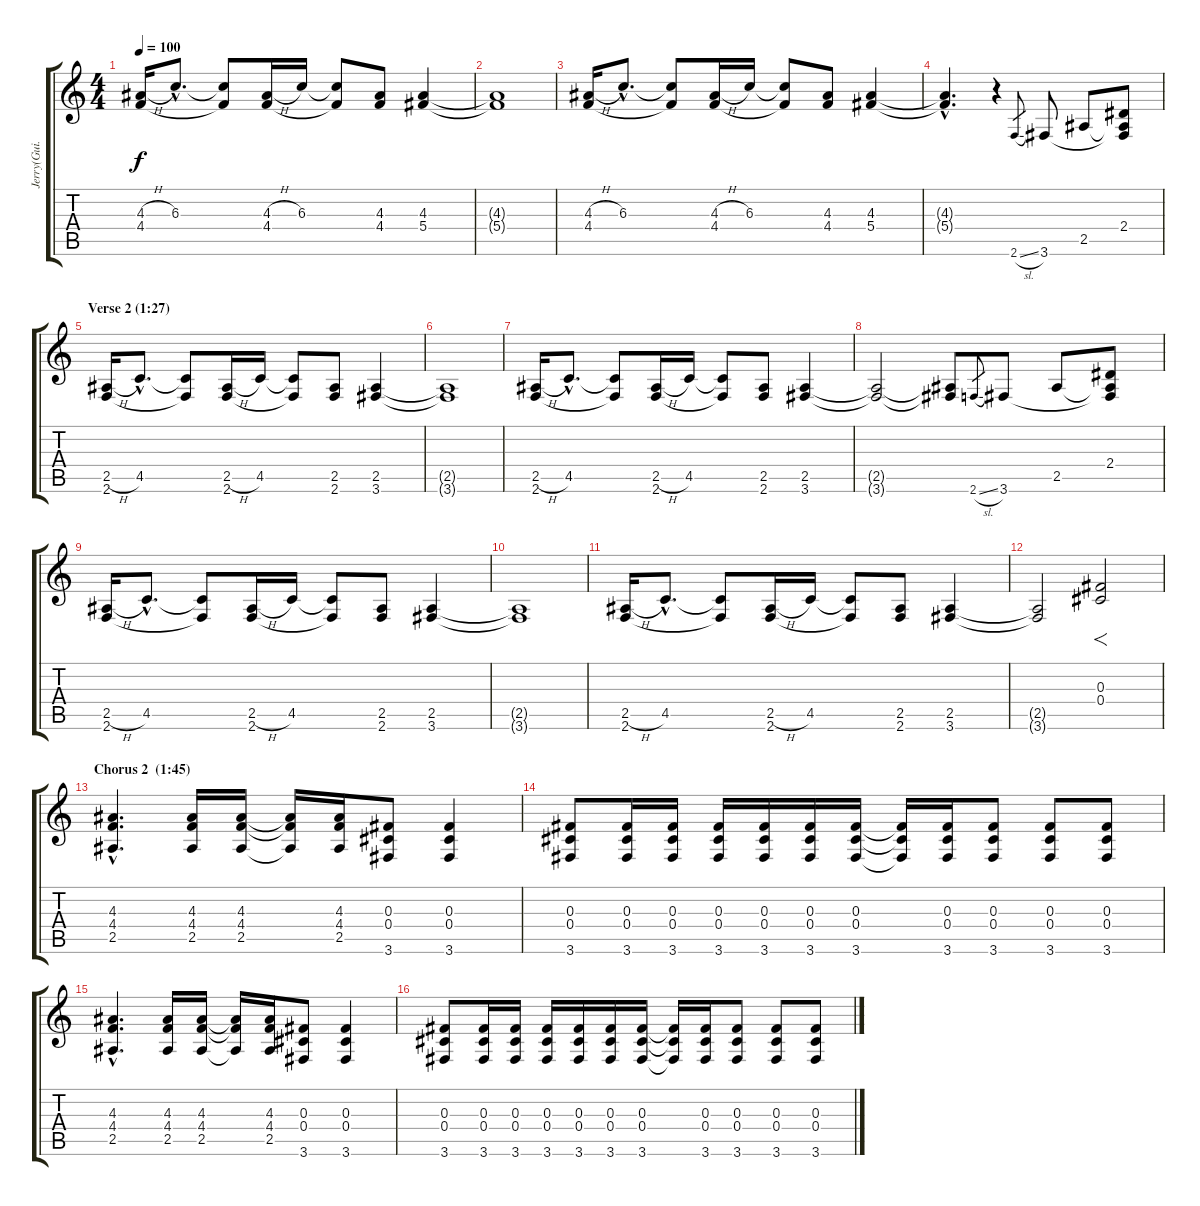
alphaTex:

\track ("Jerry(Gui.2)" "Jerry(Gui.") {instrument distortionguitar}
\staff {score tabs}
\tuning (Eb4 Bb3 Gb3 Db3 Ab2 Eb2) {hide}
\ts (4 4)
\tempo 100
\clef g2
\ks c
(4.3{h} 4.4).16{dy f} 6.3{hac}.8{d} (6.3{t} 4.4{t}).8 (4.3{h} 4.4).16 6.3.16 (6.3{t} 4.4{t}).8 (4.3 4.4).8 (4.3 5.4).4 |
(4.3{t} 5.4{t}).1 |
(4.3{h} 4.4).16 6.3{hac}.8{d} (6.3{t} 4.4{t}).8 (4.3{h} 4.4).16 6.3.16 (6.3{t} 4.4{t}).8 (4.3 4.4).8 (4.3 5.4).4 |
(4.3{hac t} 5.4{hac t}).4{d} r.4 2.6{sl}.8{gr} 3.6.8 2.5.8 (2.4 2.5{t} 3.6{t}).8 |
\section ("" "Verse 2 (1:27)")
(2.5{h} 2.6).16 4.5{hac}.8{d} (4.5{t} 2.6{t}).8 (2.5{h} 2.6).16 4.5.16 (4.5{t} 2.6{t}).8 (2.5 2.6).8 (2.5 3.6).4 |
(2.5{t} 3.6{t}).1 |
(2.5{h} 2.6).16 4.5{hac}.8{d} (4.5{t} 2.6{t}).8 (2.5{h} 2.6).16 4.5.16 (4.5{t} 2.6{t}).8 (2.5 2.6).8 (2.5 3.6).4 |
(2.5{t} 3.6{t}).2 (2.5{t} 3.6{t}).8 2.6{sl}.8{gr} 3.6.8 2.5.8 (2.4 2.5{t} 3.6{t}).8 |
(2.5{h} 2.6).16 4.5{hac}.8{d} (4.5{t} 2.6{t}).8 (2.5{h} 2.6).16 4.5.16 (4.5{t} 2.6{t}).8 (2.5 2.6).8 (2.5 3.6).4 |
(2.5{t} 3.6{t}).1 |
(2.5{h} 2.6).16 4.5{hac}.8{d} (4.5{t} 2.6{t}).8 (2.5{h} 2.6).16 4.5.16 (4.5{t} 2.6{t}).8 (2.5 2.6).8 (2.5 3.6).4 |
(2.5{t} 3.6{t}).2 (0.3 0.4).2{f} |
\section ("" "Chorus 2  (1:45)")
(4.3{hac} 4.4{hac} 2.5{hac}).4{d} (4.3 4.4 2.5).16 (4.3 4.4 2.5).16 (4.3{t} 4.4{t} 2.5{t}).16 (4.3 4.4 2.5).16 (0.3 0.4 3.6).8 (0.3 0.4 3.6).4 |
(0.3 0.4 3.6).8 (0.3 0.4 3.6).16 (0.3 0.4 3.6).16 (0.3 0.4 3.6).16 (0.3 0.4 3.6).16 (0.3 0.4 3.6).16 (0.3 0.4 3.6).16 (0.3{t} 0.4{t} 3.6{t}).16 (0.3 0.4 3.6).16 (0.3 0.4 3.6).8 (0.3 0.4 3.6).8 (0.3 0.4 3.6).8 |
(4.3{hac} 4.4{hac} 2.5{hac}).4{d} (4.3 4.4 2.5).16 (4.3 4.4 2.5).16 (4.3{t} 4.4{t} 2.5{t}).16 (4.3 4.4 2.5).16 (0.3 0.4 3.6).8 (0.3 0.4 3.6).4 |
(0.3 0.4 3.6).8 (0.3 0.4 3.6).16 (0.3 0.4 3.6).16 (0.3 0.4 3.6).16 (0.3 0.4 3.6).16 (0.3 0.4 3.6).16 (0.3 0.4 3.6).16 (0.3{t} 0.4{t} 3.6{t}).16 (0.3 0.4 3.6).16 (0.3 0.4 3.6).8 (0.3 0.4 3.6).8 (0.3 0.4 3.6).8
